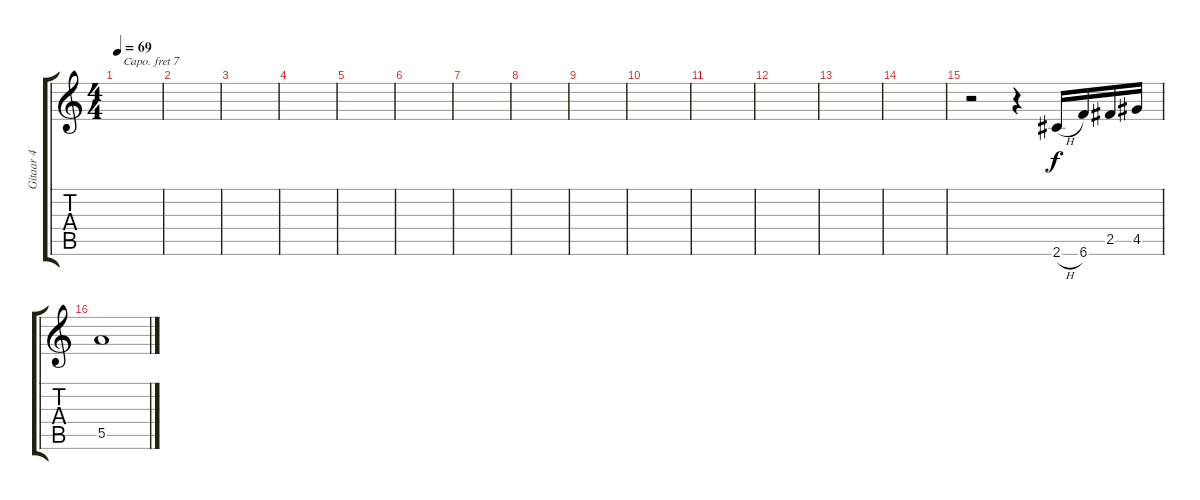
\track ("Gitaar 4" "Gitaar 4") {instrument acousticguitarnylon}
\staff {score tabs}
\capo 7
\tuning (E4 B3 G3 D3 A2 E2) {hide}
\ts (4 4)
\tempo 69
\clef g2
\ks c
|
|
|
|
|
|
|
|
|
|
|
|
|
|
r.2 r.4 2.6{h}.16 6.6.16 2.5.16 4.5.16 |
5.5.1
